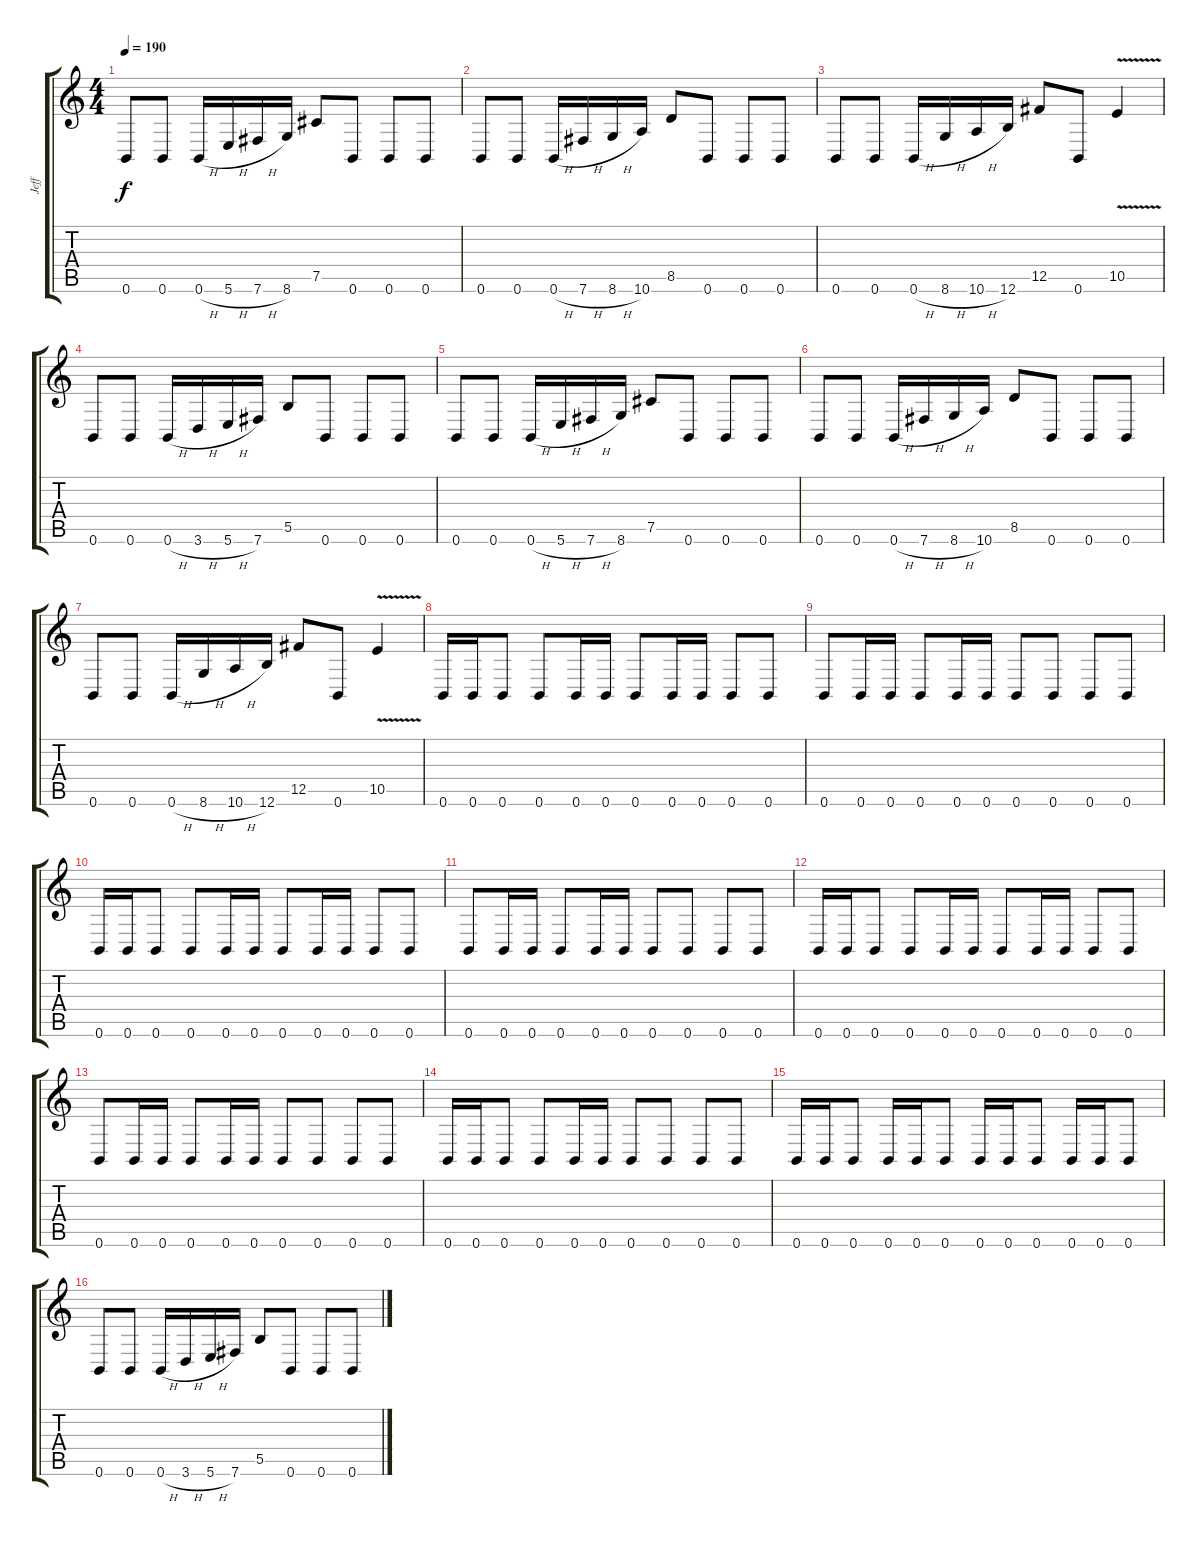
\track ("Jeff" "Jeff") {instrument overdrivenguitar}
\staff {score tabs}
\tuning (Db4 Ab3 E3 B2 Gb2 B1) {hide}
\ts (4 4)
\tempo 190
\clef g2
\ks c
0.6.8{dy f} 0.6.8 0.6{h}.16 5.6{h}.16 7.6{h}.16 8.6.16 7.5.8 0.6.8 0.6.8 0.6.8 |
0.6.8 0.6.8 0.6{h}.16 7.6{h}.16 8.6{h}.16 10.6.16 8.5.8 0.6.8 0.6.8 0.6.8 |
0.6.8 0.6.8 0.6{h}.16 8.6{h}.16 10.6{h}.16 12.6.16 12.5.8 0.6.8 10.5{v}.4 |
0.6.8 0.6.8 0.6{h}.16 3.6{h}.16 5.6{h}.16 7.6.16 5.5.8 0.6.8 0.6.8 0.6.8 |
0.6.8 0.6.8 0.6{h}.16 5.6{h}.16 7.6{h}.16 8.6.16 7.5.8 0.6.8 0.6.8 0.6.8 |
0.6.8 0.6.8 0.6{h}.16 7.6{h}.16 8.6{h}.16 10.6.16 8.5.8 0.6.8 0.6.8 0.6.8 |
0.6.8 0.6.8 0.6{h}.16 8.6{h}.16 10.6{h}.16 12.6.16 12.5.8 0.6.8 10.5{v}.4 |
0.6.16 0.6.16 0.6.8 0.6.8 0.6.16 0.6.16 0.6.8 0.6.16 0.6.16 0.6.8 0.6.8 |
0.6.8 0.6.16 0.6.16 0.6.8 0.6.16 0.6.16 0.6.8 0.6.8 0.6.8 0.6.8 |
0.6.16 0.6.16 0.6.8 0.6.8 0.6.16 0.6.16 0.6.8 0.6.16 0.6.16 0.6.8 0.6.8 |
0.6.8 0.6.16 0.6.16 0.6.8 0.6.16 0.6.16 0.6.8 0.6.8 0.6.8 0.6.8 |
0.6.16 0.6.16 0.6.8 0.6.8 0.6.16 0.6.16 0.6.8 0.6.16 0.6.16 0.6.8 0.6.8 |
0.6.8 0.6.16 0.6.16 0.6.8 0.6.16 0.6.16 0.6.8 0.6.8 0.6.8 0.6.8 |
0.6.16 0.6.16 0.6.8 0.6.8 0.6.16 0.6.16 0.6.8 0.6.8 0.6.8 0.6.8 |
0.6.16 0.6.16 0.6.8 0.6.16 0.6.16 0.6.8 0.6.16 0.6.16 0.6.8 0.6.16 0.6.16 0.6.8 |
0.6.8 0.6.8 0.6{h}.16 3.6{h}.16 5.6{h}.16 7.6.16 5.5.8 0.6.8 0.6.8 0.6.8
